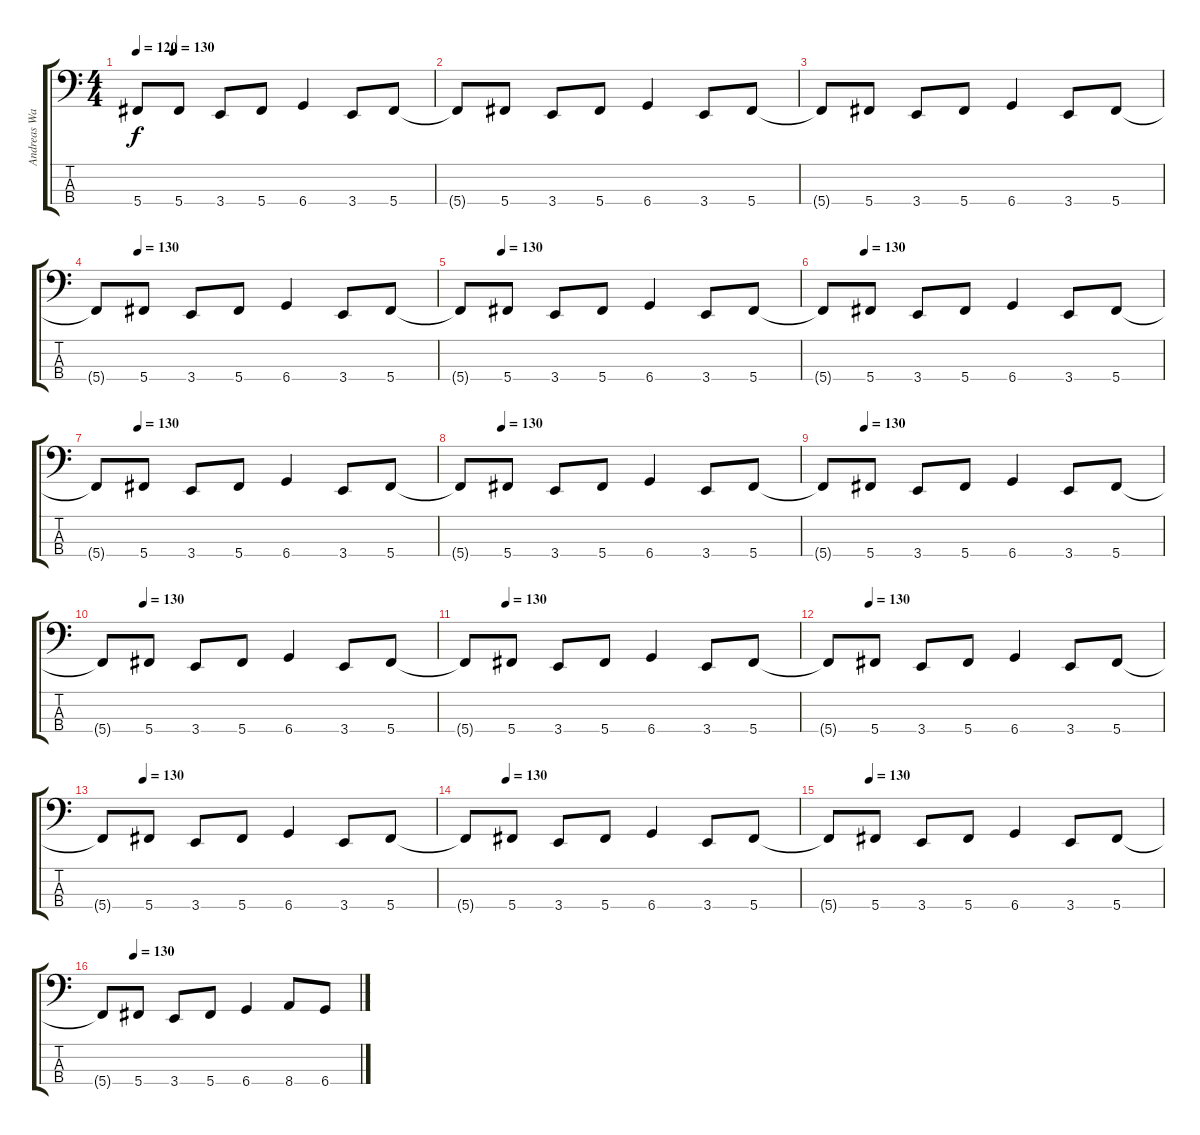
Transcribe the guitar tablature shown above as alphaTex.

\track ("Andreas Wahl (Bass)" "Andreas Wa") {instrument electricbassfinger}
\staff {score tabs}
\tuning (E2 B1 Gb1 Db1) {hide}
\ts (4 4)
\tempo 120
\tempo (130 0.125)
\clef f4
\ks c
5.4{t}.8{dy f} 5.4.8 3.4.8 5.4.8 6.4.4 3.4.8 5.4.8 |
5.4{t}.8 5.4.8 3.4.8 5.4.8 6.4.4 3.4.8 5.4.8 |
5.4{t}.8 5.4.8 3.4.8 5.4.8 6.4.4 3.4.8 5.4.8 |
\tempo (130 0.125)
5.4{t}.8 5.4.8 3.4.8 5.4.8 6.4.4 3.4.8 5.4.8 |
\tempo (130 0.125)
5.4{t}.8 5.4.8 3.4.8 5.4.8 6.4.4 3.4.8 5.4.8 |
\tempo (130 0.125)
5.4{t}.8 5.4.8 3.4.8 5.4.8 6.4.4 3.4.8 5.4.8 |
\tempo (130 0.125)
5.4{t}.8 5.4.8 3.4.8 5.4.8 6.4.4 3.4.8 5.4.8 |
\tempo (130 0.125)
5.4{t}.8 5.4.8 3.4.8 5.4.8 6.4.4 3.4.8 5.4.8 |
\tempo (130 0.125)
5.4{t}.8 5.4.8 3.4.8 5.4.8 6.4.4 3.4.8 5.4.8 |
\tempo (130 0.125)
5.4{t}.8 5.4.8 3.4.8 5.4.8 6.4.4 3.4.8 5.4.8 |
\tempo (130 0.125)
5.4{t}.8 5.4.8 3.4.8 5.4.8 6.4.4 3.4.8 5.4.8 |
\tempo (130 0.125)
5.4{t}.8 5.4.8 3.4.8 5.4.8 6.4.4 3.4.8 5.4.8 |
\tempo (130 0.125)
5.4{t}.8 5.4.8 3.4.8 5.4.8 6.4.4 3.4.8 5.4.8 |
\tempo (130 0.125)
5.4{t}.8 5.4.8 3.4.8 5.4.8 6.4.4 3.4.8 5.4.8 |
\tempo (130 0.125)
5.4{t}.8 5.4.8 3.4.8 5.4.8 6.4.4 3.4.8 5.4.8 |
\tempo (130 0.125)
5.4{t}.8 5.4.8 3.4.8 5.4.8 6.4.4 8.4.8 6.4.8
